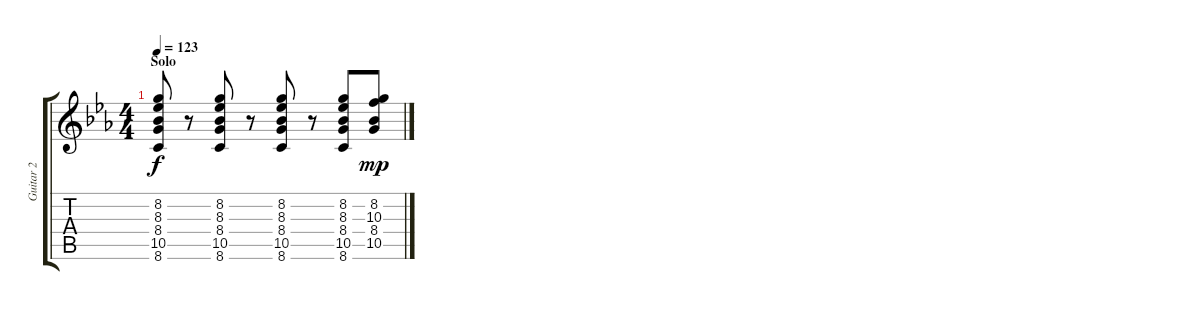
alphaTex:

\track ("Guitar 2" "Guitar 2") {instrument acousticguitarsteel}
\staff {score tabs}
\tuning (E4 B3 G3 D3 A2 E2) {hide}
\ts (4 4)
\section ("" "Solo")
\tempo 123
\clef g2
\ks eb
(8.2 8.3 8.4 10.5 8.6).8{dy f} r.8 (8.2 8.3 8.4 10.5 8.6).8 r.8 (8.2 8.3 8.4 10.5 8.6).8 r.8 (8.2 8.3 8.4 10.5 8.6).8 (8.2 10.3 8.4 10.5).8{dy mp}
